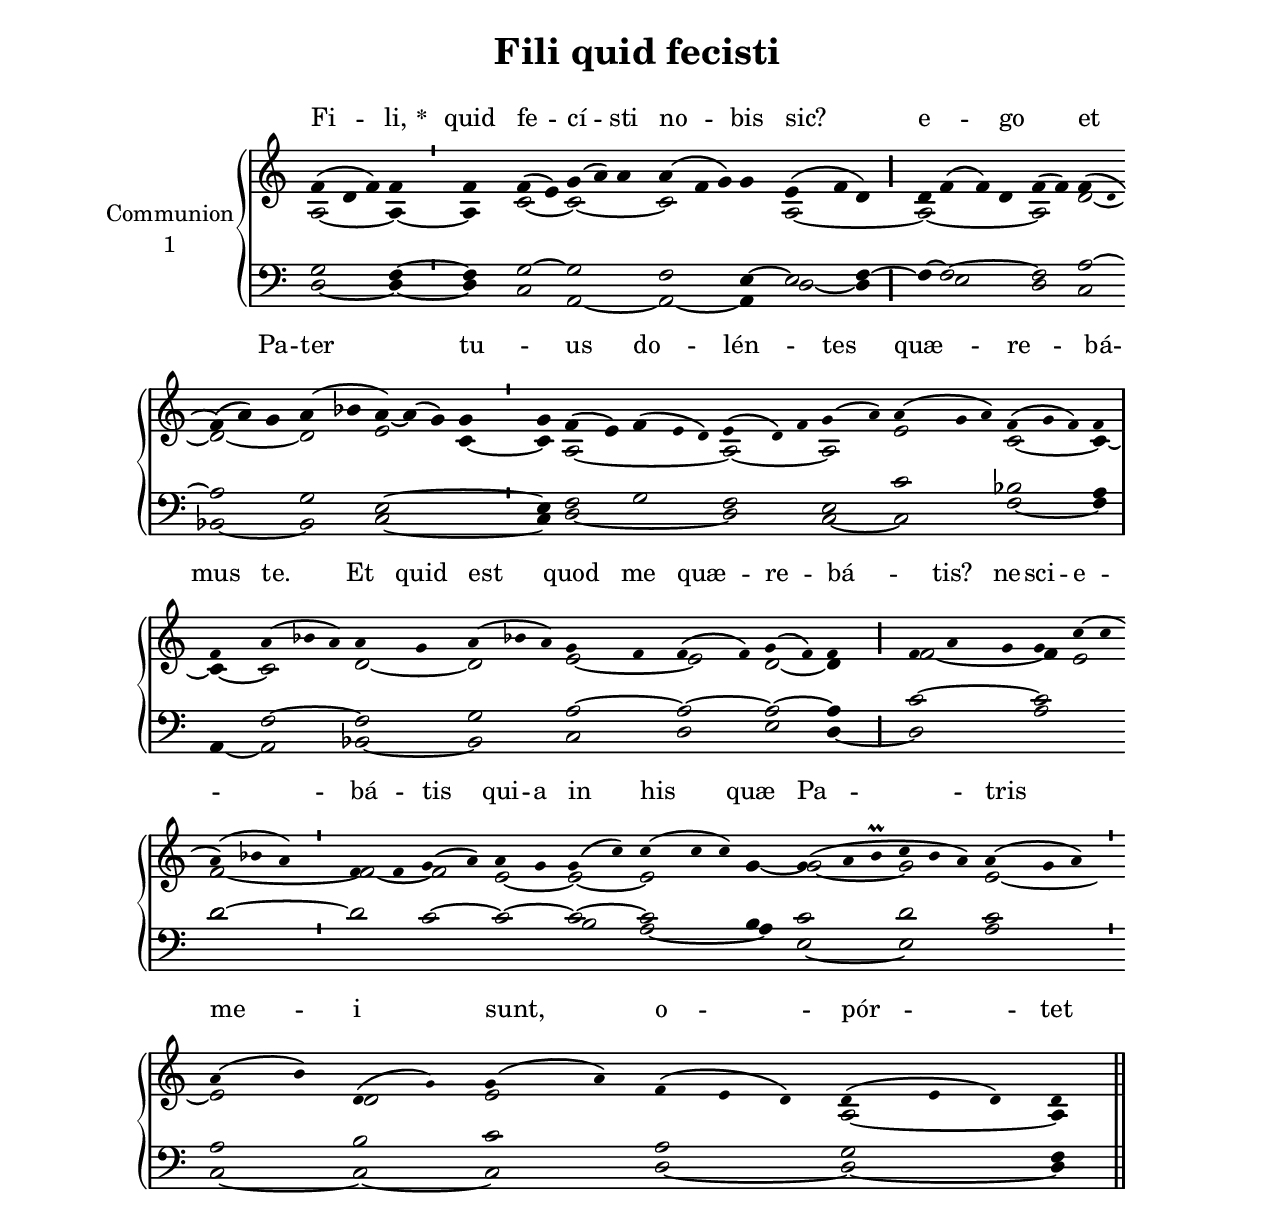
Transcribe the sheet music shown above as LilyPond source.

\version "2.18"
\include "gregorian.ly"
\include "noh2.ily"


%Page reference: page i.118
%(volume.page)

global = {
 \key d \dorian
 \cadenzaOn 
}

\header {
  title = \markup \center-column {"Fili quid fecisti" \vspace #1 }
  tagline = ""
  composer = ""
}

\paper {
 #(include-special-characters)
  oddHeaderMarkup = \markup \fill-line {
    \line {}
    \center-column {
      \on-the-fly #first-page     " "
      \on-the-fly #not-first-page "Fili quid fecisti"
    }
    \line { \on-the-fly #print-page-number-check-first \fromproperty #'page:page-number-string }
  }
  evenHeaderMarkup = \markup \fill-line {
    \line { \on-the-fly #print-page-number-check-first \fromproperty #'page:page-number-string }
    \center-column { "Fili quid fecisti" }
    \line {}
  }
}

chantText = \lyricmode {
Fi -- li, 
\set stanza = " * " quid fe -- cí -- sti no -- bis sic? 
e -- _ go _ et Pa -- ter tu -- _ us do -- lén -- _ tes quæ -- re -- bá -- mus te. 
Et quid est quod me quæ -- re -- bá -- _ tis? 
ne -- sci -- e -- bá -- _ tis qui -- a in his quæ Pa -- tris me -- i sunt, o -- pór -- tet me es -- se? }

chantMusic = {
\tieDown   f'4 ( d'4 f'4) f'4 \divisioMinima
 f'4 f'4 ( e'4) g'4 ( a'4) a'4 a'4 ( f'4 g'4) g'4 e'4 ( f'4 d'4) \divisioMaior
 d'4 f'4 ( f'4) d'4 f'4 ( f'4) f'4 ( \once \tweak #'font-size #-4 d'  \forceBreak
) f'4 ( a'4) g'4  a'4 ( bes'4 a'4) ~ a'4 ( g'4) g'4 \divisioMinima
 g'4 f'4 ( e'4) f'4 ( \tiny e' d' 4) e'4 ( d'4) f'4 g'4 ( a'4) a'4 ( g'4 a'4) f'4 ( g'4 f'4) f'4 \divisioMaxima \forceBreak

 f'4  a'4 ( bes'4 a'4) a'4 g'4  a'4 ( bes'4 a'4) g'4 f'4 f'4 ( f'4) g'4 ( f'4) f'4 \divisioMaior
 f'4 a'4 g'4 g'4 c''4 ( c''4 \forceBreak
)  a'4 ( bes'4 a'4) \divisioMinima
 f'4 f'4 g'4 ( a'4) a'4 g'4 g'4 ( c''4) c''4 ( c''4 c''4) g'4 g'4 ( a'4 b'\prall c''4 b'4 a'4) a'4 ( g'4 a'4) \divisioMinima \forceBreak

 a'4 ( b'4) d'4 ( \once \tweak #'font-size #-4 g' ) g'4 ( a'4) f'4 ( e'4 d'4) d'4 ( e'4 d'4) d'4 \finalis

}

altoMusic = {
a2*3/2 ~ a4 ~ \divisioMinima
a4 c'2 ~ c'2*3/2 ~ c'2*4/2 a2*3/2 ~ \divisioMaior
a2*4/2 ~ a2 d'2 ~ d'2*3/2 ~ d'2 e'2*3/2 c'4 ~ \divisioMinima
c'4 a2*5/2 ~ a2*3/2 ~ a2 e'2*3/2 c'2*3/2 ~ c'4 ~ \divisioMaxima
c'4 ~ c'2*3/2 d'2 ~ d'2*3/2 e'2 ~ e'2 d'2 ~ d'4 \divisioMaior
f'2*3/2 ~ f'4 e'2 f'2*3/2 ~ \divisioMinima
f'2 ~ f'2 e'2 ~ e'2 ~ e'2*3/2 g'4 ~ g'2*3/2 ~ g'2*3/2 e'2*3/2 ~ \divisioMinima
e'2 d'2 e'2 r2*3/2 a2*3/2 ~ a4 \finalis
}

tenorMusic = {
g2*3/2 f4 ~ \divisioMinima
f4 g2 ~ g2*3/2 f2*3/2 e4 ~ e2 f4 ~ \divisioMaior
f4 ~ f2*3/2 ~ f2 a2 ~ a2*3/2 g2 e2*4/2 ~ \divisioMinima
e4 f2 g2*3/2 f2*3/2 e2 c'2*3/2 bes2*3/2 a4 \divisioMaxima
r4 f2*3/2 ~ f2 g2*3/2 a2 ~ a2 ~ a2 ~ a4 \divisioMaior
c'2*3/2 ~ c'2*3/2 d'2*3/2 ~ \divisioMinima
d'2 c'2 ~ c'2 ~ c'2 ~ c'2*3/2 b4 c'2*3/2 d'2*3/2 c'2*3/2 \divisioMinima
a2 b2 c'2 a2*3/2 g2*3/2 f4 \finalis
}

bassMusic = {
d2*3/2 ~ d4 ~ \divisioMinima
d4 c2 a,2*3/2 ~ a,2*3/2 ~ a,4 d2 ~ d4 \divisioMaior
r4 e2*3/2 d2 c2 bes,2*3/2 ~ bes,2 c2*4/2 ~ \divisioMinima
c4 d2*5/2 ~ d2*3/2 c2 ~ c2*3/2 f2*3/2 ~ f4 \divisioMaxima
a,4 ~ a,2*3/2 bes,2 ~ bes,2*3/2 c2 d2 e2 d4 ~ \divisioMaior
d2*3/2 a2*3/2 d'2*3/2 \divisioMinima
r2 r2*4/2 b2 a2*3/2 ~ a4 e2*3/2 ~ e2*3/2 a2*3/2 \divisioMinima
c2 ~ c2 ~ c2 d2*3/2 ~ d2*3/2 ~ d4 \finalis
}

voiceLines = {
\voiceLineStyle


}

\score{
  <<
    \new GrandStaff <<
      \set GrandStaff.autoBeaming = ##f
      \set GrandStaff.instrumentName = \markup \center-column {
        "Communion"
        "1"
      }
      \new Staff = up <<
        \new Voice = "chant" {
          \voiceOne \global \chantMusic
        }
        \new Voice {
          \voiceTwo \global \altoMusic
        }
      >>

      \new Staff = down <<
        \clef bass
        \new Voice {
          \voiceOne \global \tenorMusic
        }
        \new Voice {
          \voiceTwo \global \bassMusic
        }
	\new Voice {
        \voiceThree \global \voiceLines
        }
      >>
    >>
    \new Lyrics \lyricsto chant {
      \chantText
    }
  >>
  \layout{
  }
  \midi{
    \tempo 4 = 125
  }
}
